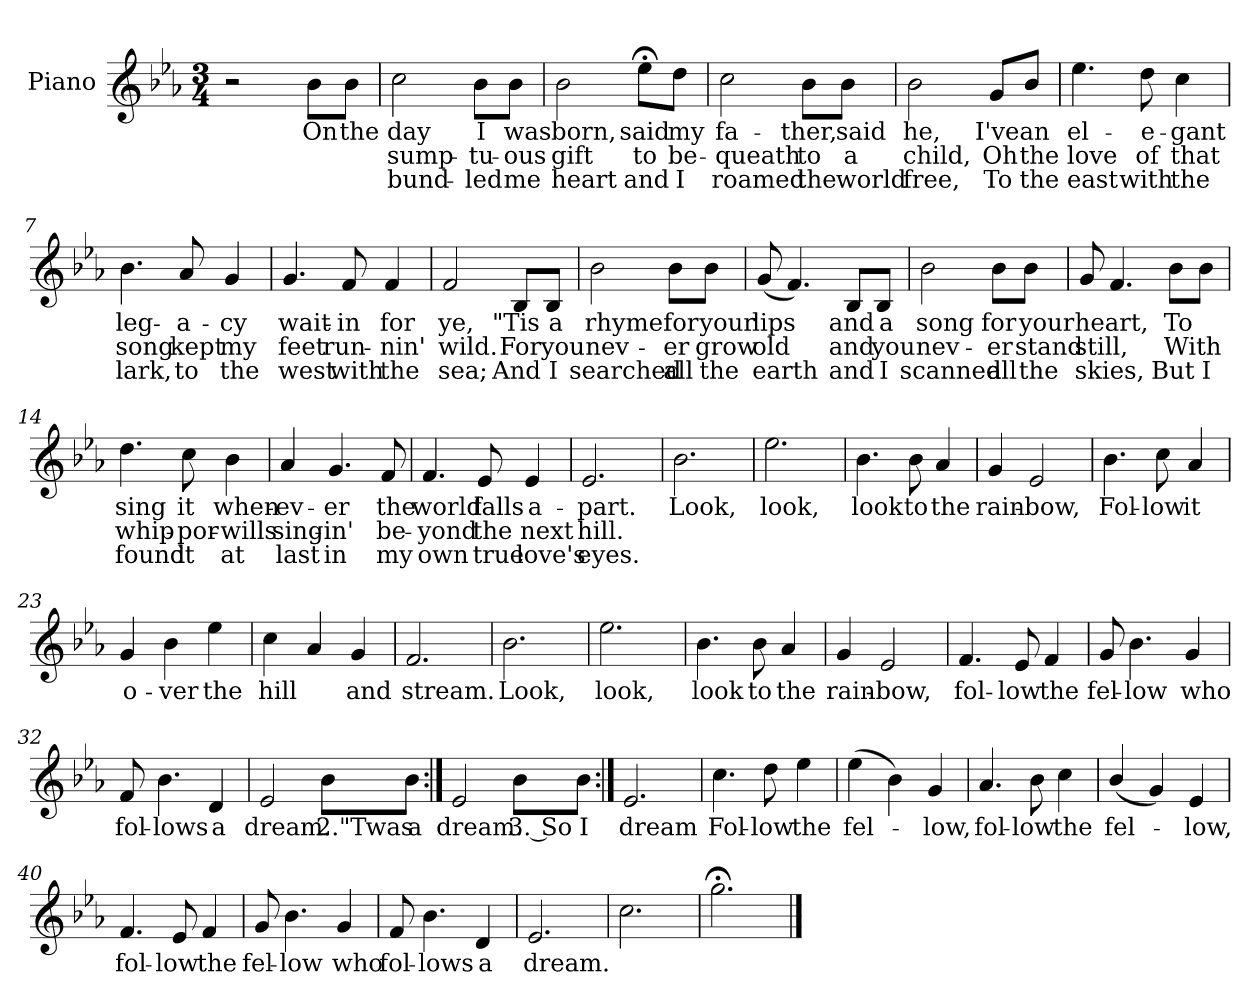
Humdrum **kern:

**kern	**text	**text	**text
*part1	*part1	*part1	*part1
*staff1	*staff1	*staff1	*staff1
*I"Piano	*	*	*
*I'Pno.	*	*	*
*clefG2	*	*	*
*k[b-e-a-]	*	*	*
*E-:	*	*	*
*M3/4	*	*	*
=1	=1	=1	=1
2r	.	.	.
8b-\L	On	.	.
8b-\J	the	.	.
=2	=2	=2	=2
2cc\	day	sump-	bund-
8b-\L	I	-tu-	-led
8b-\J	was	-ous	me
=3	=3	=3	=3
2b-\	born,	gift	heart
8ee-;<\L	said	to	and
8dd\J	my	be-	I
=4	=4	=4	=4
2cc\	fa-	-queath	roamed
8b-\L	-ther,	to	the
8b-\J	said	a	world
!!LO:LB:g=z
=5	=5	=5	=5
2b-\	he,	child,	free,
8g/L	I've	Oh	To
8b-/J	an	the	the
=6	=6	=6	=6
4.ee-\	el-	love	east
8dd\	-e-	of	with
4cc\	-gant	that	the
=7	=7	=7	=7
4.b-\	leg-	song	lark,
8a-/	-a-	kept	to
4g/	-cy	my	the
=8	=8	=8	=8
4.g/	wait-	feet	west
8f/	-in	run-	with
4f/	for	-nin'	the
!!LO:LB:g=z
=9	=9	=9	=9
2f/	ye,	wild.	sea;
8B-/L	"Tis	For	And
8B-/J	a	you	I
=10	=10	=10	=10
2b-\	rhyme	nev-	searched
8b-\L	for	-er	all
8b-\J	your	grow	the
=11	=11	=11	=11
(8g/	lips	old	earth
4.f/)	.	.	.
8B-/L	and	and	and
8B-/J	a	you	I
=12	=12	=12	=12
2b-\	song	nev-	scanned
8b-\L	for	-er	all
8b-\J	your	stand	the
!!LO:LB:g=z
=13	=13	=13	=13
8g/	heart,	still,	skies,
4.f/	.	.	.
8b-\L	To	With	But
8b-\J	.	.	I
=14	=14	=14	=14
4.dd\	sing	whip-	found
8cc\	it	-por-	it
4b-\	when-	-wills	at
=15	=15	=15	=15
4a-/	-ev-	sing-	last
4.g/	-er	-in'	in
8f/	the	be-	my
=16	=16	=16	=16
4.f/	world	-yond	own
8e-/	falls	the	true
4e-/	a-	next	love's
!!LO:LB:g=z
=17	=17	=17	=17
2.e-/	-part.	hill.	eyes.
=18	=18	=18	=18
2.b-\	Look,	.	.
=19	=19	=19	=19
2.ee-\	look,	.	.
=20	=20	=20	=20
4.b-\	look	.	.
8b-\	to	.	.
4a-/	the	.	.
=21	=21	=21	=21
4g/	rain-	.	.
2e-/	-bow,	.	.
!!LO:LB:g=z
=22	=22	=22	=22
4.b-\	Fol-	.	.
8cc\	-low	.	.
4a-/	it	.	.
=23	=23	=23	=23
4g/	o-	.	.
4b-\	-ver	.	.
4ee-\	the	.	.
=24	=24	=24	=24
4cc\	hill	.	.
4a-/	.	.	.
4g/	and	.	.
=25	=25	=25	=25
2.f/	stream.	.	.
=26	=26	=26	=26
2.b-\	Look,	.	.
!!LO:PB:g=z
=27	=27	=27	=27
2.ee-\	look,	.	.
=28	=28	=28	=28
4.b-\	look	.	.
8b-\	to	.	.
4a-/	the	.	.
=29	=29	=29	=29
4g/	rain-	.	.
2e-/	-bow,	.	.
=30	=30	=30	=30
4.f/	fol-	.	.
8e-/	-low	.	.
4f/	the	.	.
=31	=31	=31	=31
8g/	fel-	.	.
4.b-\	-low	.	.
4g/	who	.	.
!!LO:LB:g=z
=32	=32	=32	=32
8f/	fol-	.	.
4.b-\	-lows	.	.
4d/	a	.	.
=33	=33	=33	=33
2e-/	dream.	.	.
8b-\L	2."Twas	.	.
8b-\J	a	.	.
=34:|!	=34:|!	=34:|!	=34:|!
2e-/	dream.	.	.
8b-\L	3. So	.	.
8b-\J	I	.	.
=35:|!	=35:|!	=35:|!	=35:|!
2.e-/	dream	.	.
=36	=36	=36	=36
4.cc\	Fol-	.	.
8dd\	-low	.	.
4ee-\	the	.	.
!!LO:LB:g=z
=37	=37	=37	=37
(4ee-\	fel-	.	.
4b-\)	.	.	.
4g/	-low,	.	.
=38	=38	=38	=38
4.a-/	fol-	.	.
8b-\	-low	.	.
4cc\	the	.	.
=39	=39	=39	=39
(4b-/	fel-	.	.
4g/)	.	.	.
4e-/	-low,	.	.
=40	=40	=40	=40
4.f/	fol-	.	.
8e-/	-low	.	.
4f/	the	.	.
!!LO:LB:g=z
=41	=41	=41	=41
8g/	fel-	.	.
4.b-\	-low	.	.
4g/	who	.	.
=42	=42	=42	=42
8f/	fol-	.	.
4.b-\	-lows	.	.
4d/	a	.	.
=43	=43	=43	=43
2.e-/	dream.	.	.
=44	=44	=44	=44
2.cc\	.	.	.
=45	=45	=45	=45
2.gg;<\	.	.	.
==	==	==	==
*-	*-	*-	*-
